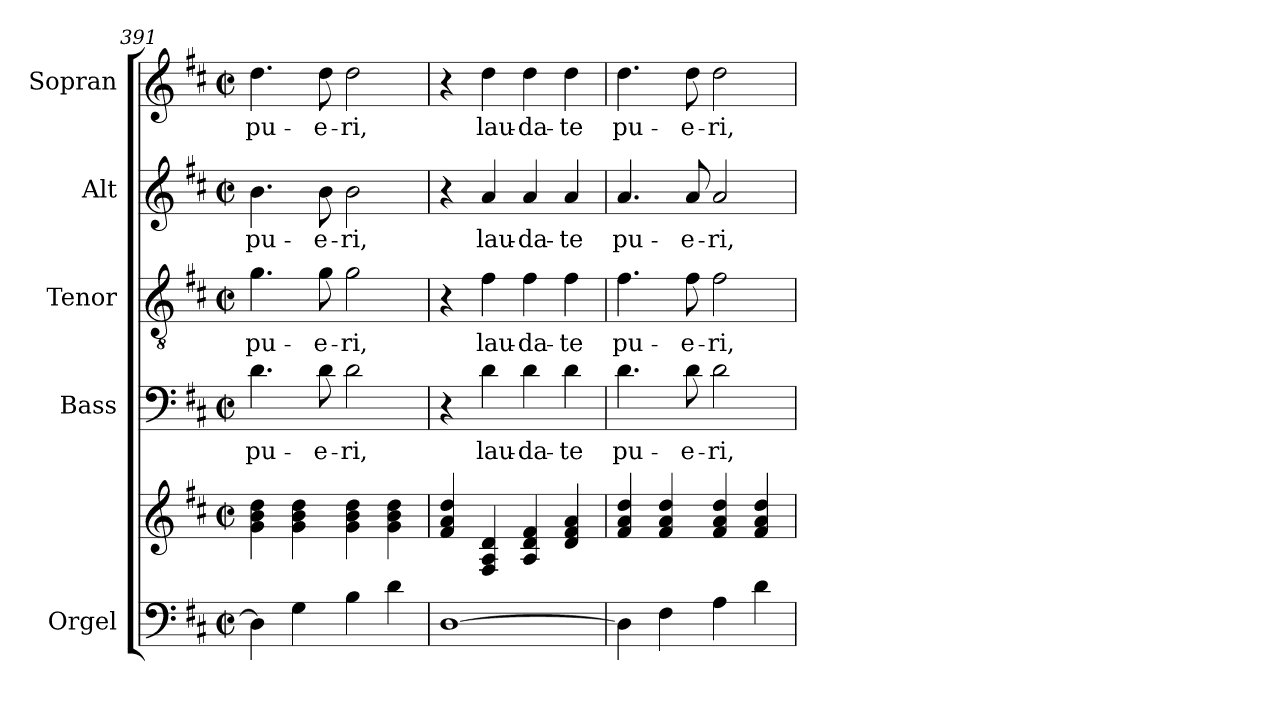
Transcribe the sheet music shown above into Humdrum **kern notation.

**kern	**kern	**kern	**text	**kern	**text	**kern	**text	**kern	**text
*part5	*part5	*part4	*part4	*part3	*part3	*part2	*part2	*part1	*part1
*staff6	*staff5	*staff4	*staff4	*staff3	*staff3	*staff2	*staff2	*staff1	*staff1
*I"Orgel	*	*I"Bass	*	*I"Tenor	*	*I"Alt	*	*I"Sopran	*
*I'Org.	*	*I'B.	*	*I'T.	*	*I'A.	*	*I'S.	*
*clefF4	*clefG2	*clefF4	*	*clefGv2	*	*clefG2	*	*clefG2	*
*k[f#c#]	*k[f#c#]	*k[f#c#]	*	*k[f#c#]	*	*k[f#c#]	*	*k[f#c#]	*
*D:	*D:	*D:	*	*D:	*	*D:	*	*D:	*
*M2/2	*M2/2	*M2/2	*	*M2/2	*	*M2/2	*	*M2/2	*
*met(c|)	*met(c|)	*met(c|)	*	*met(c|)	*	*met(c|)	*	*met(c|)	*
=391	=391	=391	=391	=391	=391	=391	=391	=391	=391
!	!	!	!LO:LY:b	!	!LO:LY:b	!	!LO:LY:b	!	!LO:LY:b
4D\]	4g\ 4b\ 4dd\	4.d\	pu-	4.g\	pu-	4.b\	pu-	4.dd\	pu-
4G\	4g\ 4b\ 4dd\	.	.	.	.	.	.	.	.
!	!	!	!LO:LY:b	!	!LO:LY:b	!	!LO:LY:b	!	!LO:LY:b
.	.	8d\	-e-	8g\	-e-	8b\	-e-	8dd\	-e-
!	!	!	!LO:LY:b	!	!LO:LY:b	!	!LO:LY:b	!	!LO:LY:b
4B\	4g\ 4b\ 4dd\	2d\	-ri,	2g\	-ri,	2b\	-ri,	2dd\	-ri,
4d\	4g\ 4b\ 4dd\	.	.	.	.	.	.	.	.
=392	=392	=392	=392	=392	=392	=392	=392	=392	=392
[1D	4f#/ 4a/ 4dd/	4r	.	4r	.	4r	.	4r	.
!	!	!	!LO:LY:b	!	!LO:LY:b	!	!LO:LY:b	!	!LO:LY:b
.	4F#/ 4A/ 4d/	4d\	lau-	4f#\	lau-	4a/	lau-	4dd\	lau-
!	!	!	!LO:LY:b	!	!LO:LY:b	!	!LO:LY:b	!	!LO:LY:b
.	4A/ 4d/ 4f#/	4d\	-da-	4f#\	-da-	4a/	-da-	4dd\	-da-
!	!	!	!LO:LY:b	!	!LO:LY:b	!	!LO:LY:b	!	!LO:LY:b
.	4d/ 4f#/ 4a/	4d\	-te	4f#\	-te	4a/	-te	4dd\	-te
=393	=393	=393	=393	=393	=393	=393	=393	=393	=393
!	!	!	!LO:LY:b	!	!LO:LY:b	!	!LO:LY:b	!	!LO:LY:b
4D\]	4f#/ 4a/ 4dd/	4.d\	pu-	4.f#\	pu-	4.a/	pu-	4.dd\	pu-
4F#\	4f#/ 4a/ 4dd/	.	.	.	.	.	.	.	.
!	!	!	!LO:LY:b	!	!LO:LY:b	!	!LO:LY:b	!	!LO:LY:b
.	.	8d\	-e-	8f#\	-e-	8a/	-e-	8dd\	-e-
!	!	!	!LO:LY:b	!	!LO:LY:b	!	!LO:LY:b	!	!LO:LY:b
4A\	4f#/ 4a/ 4dd/	2d\	-ri,	2f#\	-ri,	2a/	-ri,	2dd\	-ri,
4d\	4f#/ 4a/ 4dd/	.	.	.	.	.	.	.	.
=	=	=	=	=	=	=	=	=	=
*-	*-	*-	*-	*-	*-	*-	*-	*-	*-
